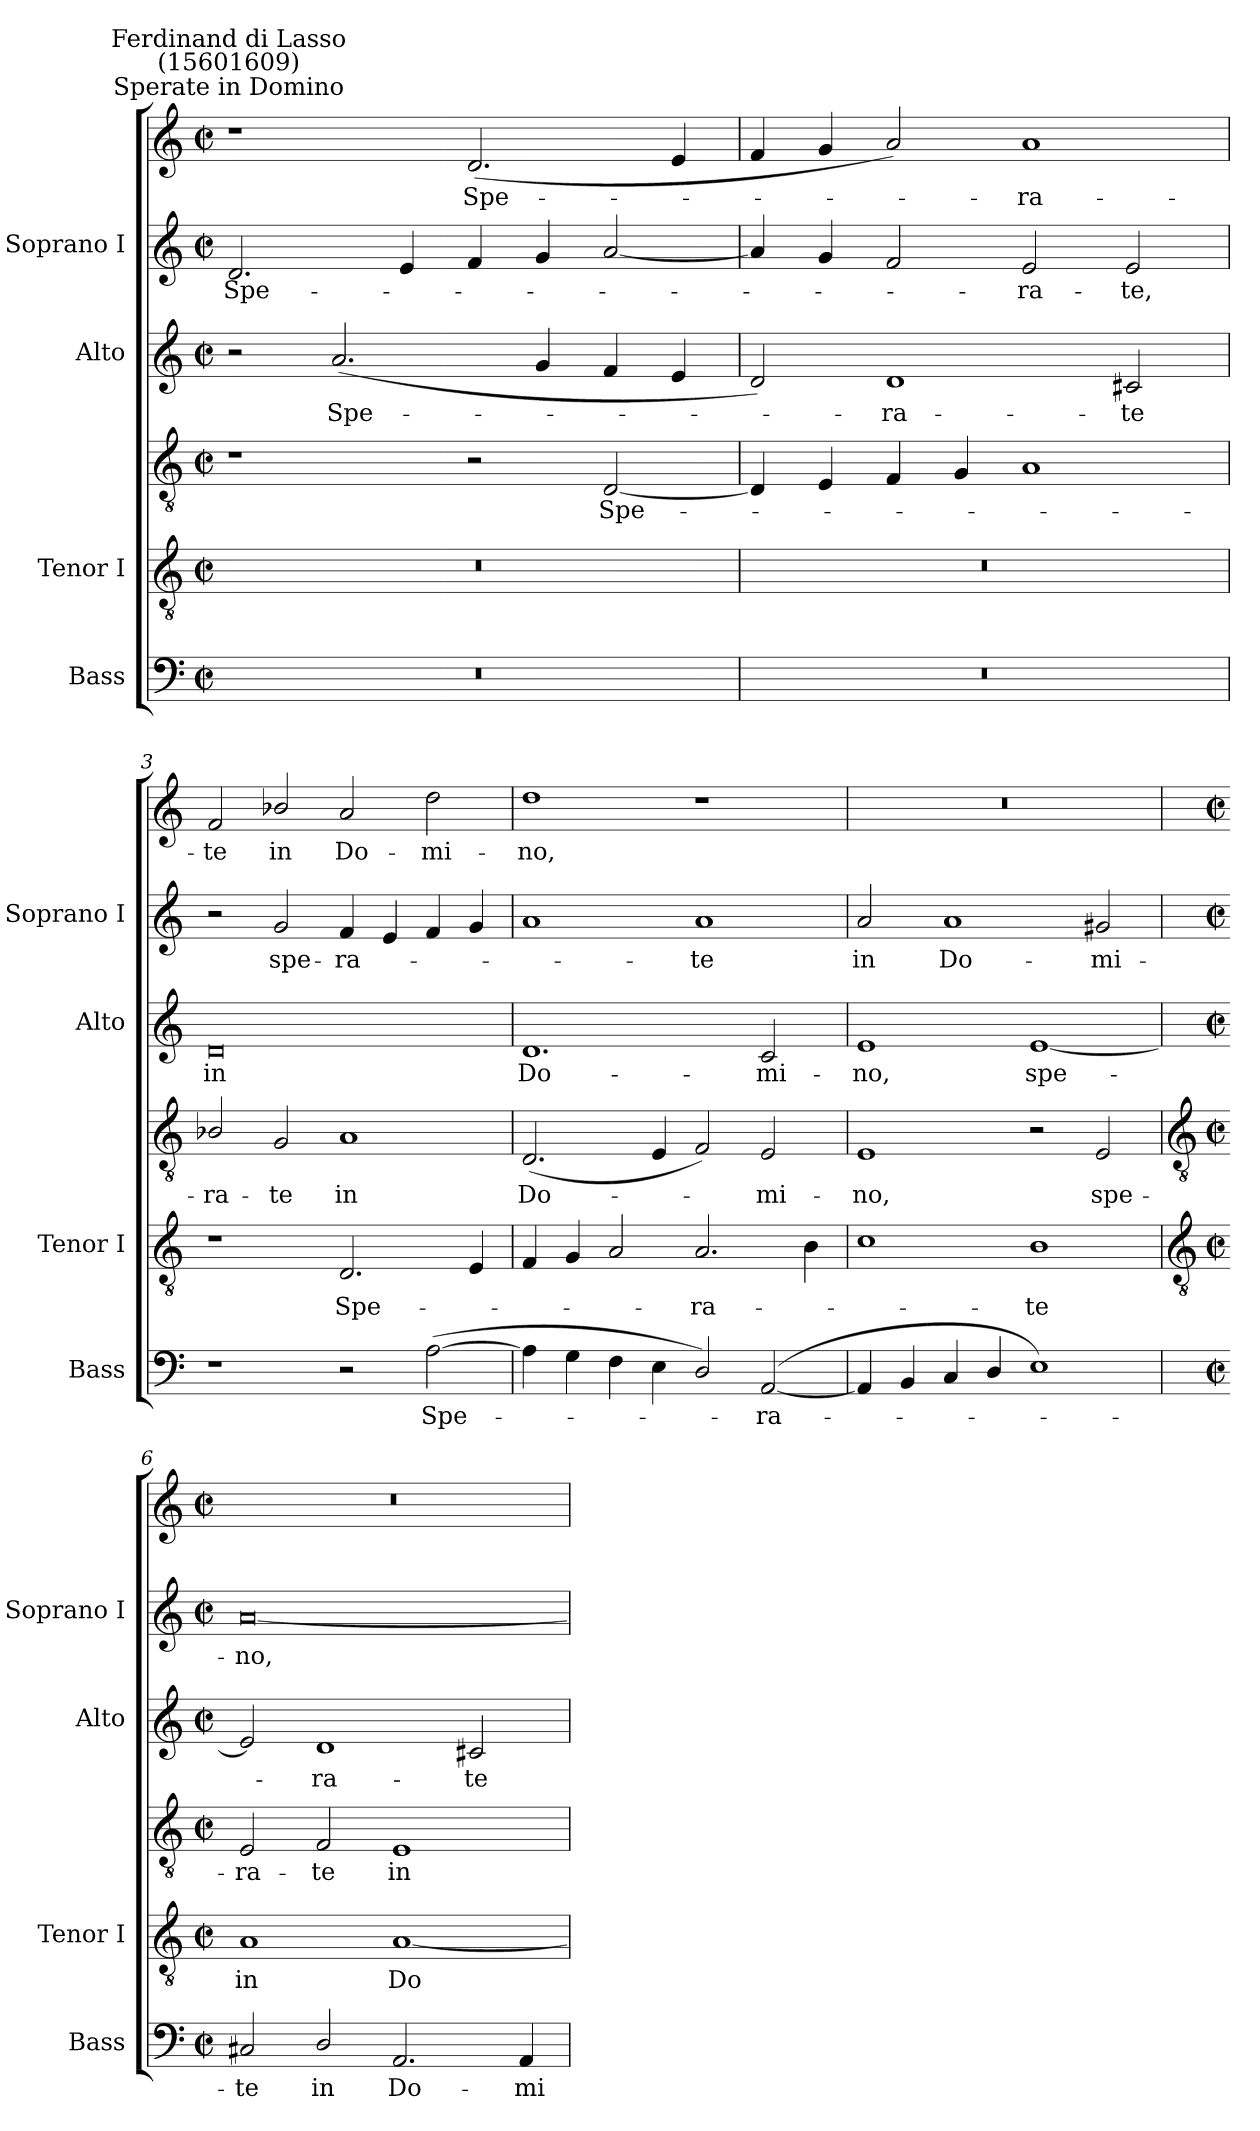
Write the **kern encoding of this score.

**kern	**text	**kern	**text	**kern	**text	**kern	**text	**kern	**text	**kern	**text
*part4	*part4	*part3	*part3	*part3	*part3	*part2	*part2	*part1	*part1	*part1	*part1
*staff6	*staff6	*staff5	*staff5	*staff4	*staff4	*staff3	*staff3	*staff2	*staff2	*staff1	*staff1
*I"Bass	*	*I"Tenor I	*	*	*	*I"Alto	*	*I"Soprano I	*	*	*
*I'Bass	*	*I'Tenor I	*	*	*	*I'Alto	*	*I'Soprano I	*	*	*
*clefF4	*	*clefGv2	*	*clefGv2	*	*clefG2	*	*clefG2	*	*clefG2	*
*k[]	*	*k[]	*	*k[]	*	*k[]	*	*k[]	*	*k[]	*
*C:	*	*C:	*	*C:	*	*C:	*	*C:	*	*C:	*
*M4/2	*	*M4/2	*	*M4/2	*	*M4/2	*	*M4/2	*	*M4/2	*
*met(c|)	*	*met(c|)	*	*met(c|)	*	*met(c|)	*	*met(c|)	*	*met(c|)	*
=1	=1	=1	=1	=1	=1	=1	=1	=1	=1	=1	=1
!	!	!	!	!	!	!	!	!	!	!LO:TX:a:cj:t=Sperate in Domino	!
!	!	!	!	!	!	!	!	!	!	!LO:TX:a:cj:t=Ferdinand di Lasso\n(15601609)	!
!	!	!	!	!	!	!	!	!	!LO:LY:b	!	!
0r	.	0r	.	1r	.	2r	.	2.d	Spe-	1r	.
!	!	!	!	!	!	!	!LO:LY:b	!	!	!	!
.	.	.	.	.	.	(<2.a	Spe-	.	.	.	.
.	.	.	.	.	.	.	.	4e	.	.	.
!	!	!	!	!	!	!	!	!	!	!	!LO:LY:b
.	.	.	.	2r	.	.	.	4f	.	(<2.d	Spe-
.	.	.	.	.	.	4g	.	4g	.	.	.
!	!	!	!	!	!LO:LY:b	!	!	!	!	!	!
.	.	.	.	[2D	Spe-	4f	.	[2a	.	.	.
.	.	.	.	.	.	4e	.	.	.	4e	.
=2	=2	=2	=2	=2	=2	=2	=2	=2	=2	=2	=2
0r	.	0r	.	4D]	.	2d)	.	4a]	.	4f	.
.	.	.	.	4E	.	.	.	4g	.	4g	.
!	!	!	!	!	!	!	!LO:LY:b	!	!	!	!
.	.	.	.	4F	.	1d	ra-	2f	.	2a)	.
.	.	.	.	4G	.	.	.	.	.	.	.
!	!	!	!	!	!	!	!	!	!LO:LY:b	!	!LO:LY:b
.	.	.	.	1A	.	.	.	2e	-ra-	1a	ra-
!	!	!	!	!	!	!	!LO:LY:b	!	!LO:LY:b	!	!
.	.	.	.	.	.	2c#X	-te	2e	-te,	.	.
=3	=3	=3	=3	=3	=3	=3	=3	=3	=3	=3	=3
!	!	!	!	!	!LO:LY:b	!	!LO:LY:b	!	!	!	!LO:LY:b
1r	.	1r	.	2B-X/	ra-	0d	in	2r	.	2f	te
!	!	!	!	!	!LO:LY:b	!	!	!	!LO:LY:b	!	!LO:LY:b
.	.	.	.	2G	-te	.	.	2g	-spe-	2b-X/	in
!	!	!	!LO:LY:b	!	!LO:LY:b	!	!	!	!LO:LY:b	!	!LO:LY:b
2r	.	2.D	Spe-	1A	in	.	.	4f	-ra-	2a	Do-
.	.	.	.	.	.	.	.	4e	.	.	.
!	!LO:LY:b	!	!	!	!	!	!	!	!	!	!LO:LY:b
(>[2A	Spe-	.	.	.	.	.	.	4f	.	2dd	-mi-
.	.	4E	.	.	.	.	.	4g	.	.	.
=4	=4	=4	=4	=4	=4	=4	=4	=4	=4	=4	=4
!	!	!	!	!	!LO:LY:b	!	!LO:LY:b	!	!	!	!LO:LY:b
4A]	.	4F	.	(<2.D	Do-	1.d	Do-	1a	.	1dd	no,
4G	.	4G	.	.	.	.	.	.	.	.	.
4F	.	2A	.	.	.	.	.	.	.	.	.
4E	.	.	.	4E	.	.	.	.	.	.	.
!	!	!	!LO:LY:b	!	!	!	!	!	!LO:LY:b	!	!
2D/)	.	2.A	-ra-	2F)	.	.	.	1a	te	1r	.
!	!LO:LY:b	!	!	!	!LO:LY:b	!	!LO:LY:b	!	!	!	!
(<[2AA	ra-	.	.	2E	mi-	2c	-mi-	.	.	.	.
.	.	4B	.	.	.	.	.	.	.	.	.
=5	=5	=5	=5	=5	=5	=5	=5	=5	=5	=5	=5
!	!	!	!	!	!LO:LY:b	!	!LO:LY:b	!	!LO:LY:b	!	!
4AA]	.	1c	.	1E	no,	1e	-no,	2a	in	0r	.
4BB	.	.	.	.	.	.	.	.	.	.	.
!	!	!	!	!	!	!	!	!	!LO:LY:b	!	!
4C	.	.	.	.	.	.	.	1a	Do-	.	.
4D/	.	.	.	.	.	.	.	.	.	.	.
!	!	!	!LO:LY:b	!	!	!	!LO:LY:b	!	!	!	!
1E)	.	1B	-te	2r	.	[1e	spe-	.	.	.	.
!	!	!	!	!	!LO:LY:b	!	!	!	!LO:LY:b	!	!
.	.	.	.	2E	spe-	.	.	2g#	-mi-	.	.
!!LO:LB:g=z
=6	=6	=6	=6	=6	=6	=6	=6	=6	=6	=6	=6
*	*	*clefGv2	*	*clefGv2	*	*	*	*	*	*	*
*M4/2	*	*M4/2	*	*M4/2	*	*M4/2	*	*M4/2	*	*M4/2	*
*met(c|)	*	*met(c|)	*	*met(c|)	*	*met(c|)	*	*met(c|)	*	*met(c|)	*
!	!LO:LY:b	!	!LO:LY:b	!	!LO:LY:b	!	!	!	!LO:LY:b	!	!
2C#X	te	1A	in	2E	ra-	2e]	.	[0a	-no,	0r	.
!	!LO:LY:b	!	!	!	!LO:LY:b	!	!LO:LY:b	!	!	!	!
2D/	in	.	.	2F	-te	1d	ra-	.	.	.	.
!	!LO:LY:b	!	!LO:LY:b	!	!LO:LY:b	!	!	!	!	!	!
2.AA	Do-	[1A	Do-	1E	in	.	.	.	.	.	.
!	!	!	!	!	!	!	!LO:LY:b	!	!	!	!
.	.	.	.	.	.	2c#	-te	.	.	.	.
!	!LO:LY:b	!	!	!	!	!	!	!	!	!	!
4AA	-mi-	.	.	.	.	.	.	.	.	.	.
=	=	=	=	=	=	=	=	=	=	=	=
*-	*-	*-	*-	*-	*-	*-	*-	*-	*-	*-	*-
